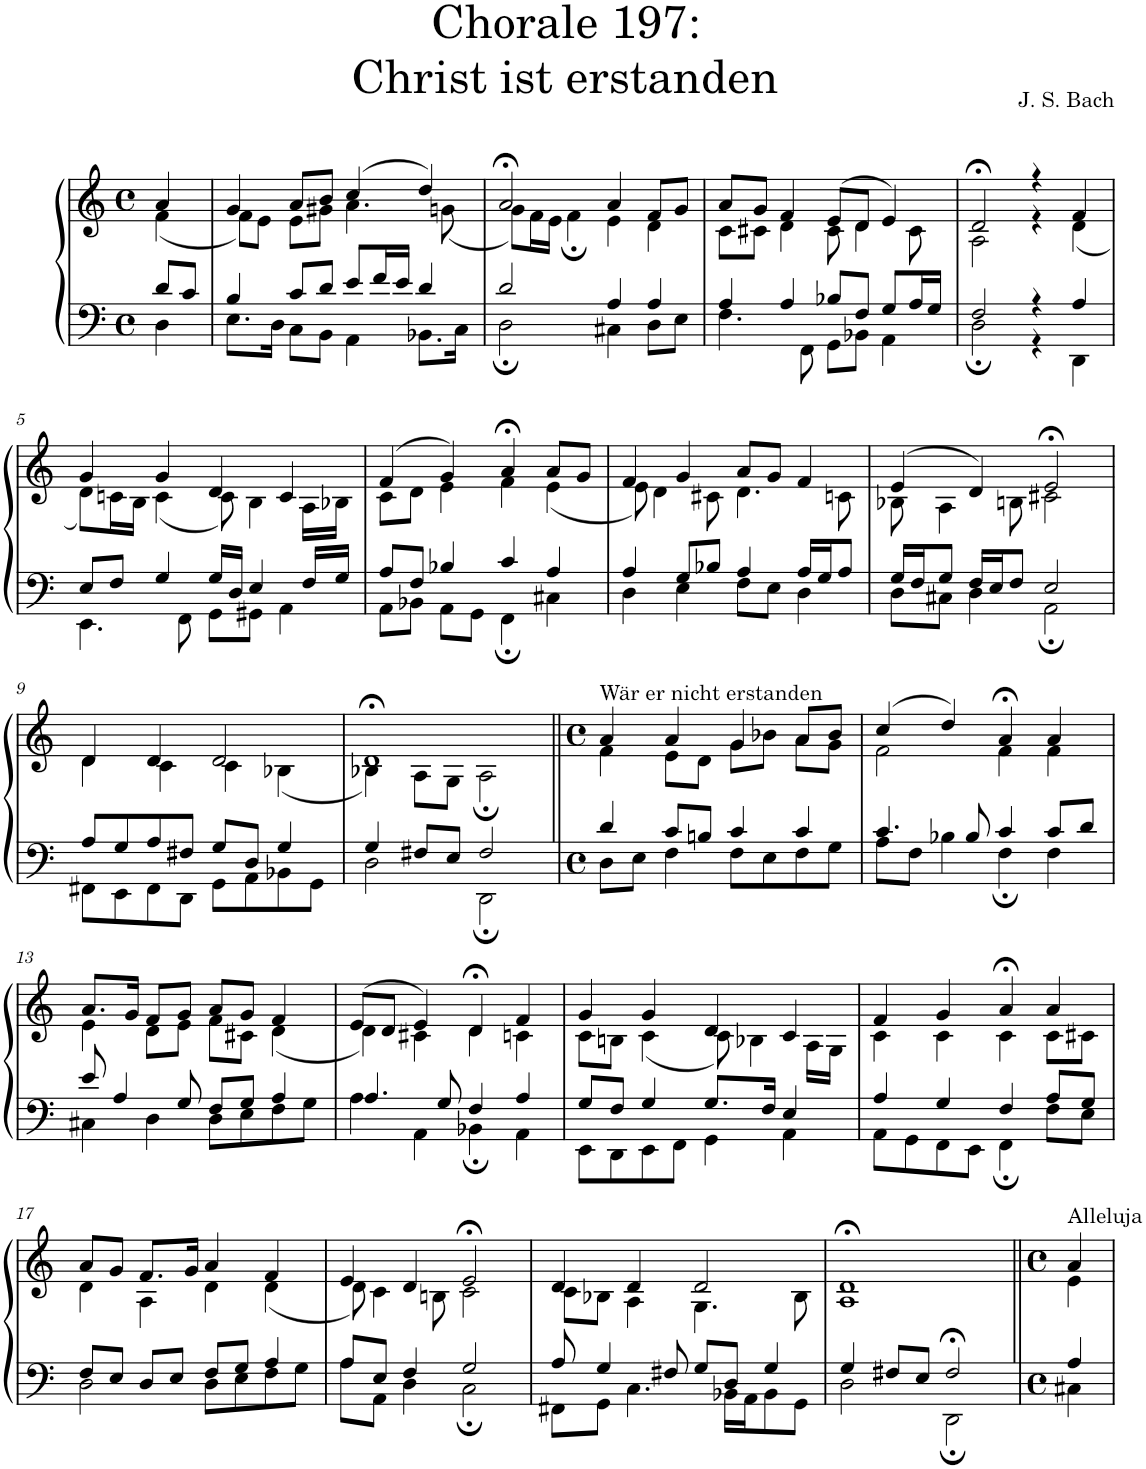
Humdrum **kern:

**kern	**kern
*part1	*part1
*staff2	*staff1
*I"S,A	*
*clefF4	*clefG2
*k[]	*k[]
*M4/4	*M4/4
*met(c)	*met(c)
=	=
*^	*^
8d/L	4D\	4a/	(<4f\
8c/J	.	.	.
=1	=1	=1	=1
4B/	8.E\L	4g/	8f\L)
.	.	.	8e\J
.	16D\Jk	.	.
8c/L	8C\L	8a/L	8e\L
8d/J	8BB\J	8b/J	8g#X\J
8e/L	4AA\	(>4cc/	4.a\
16f/L	.	.	.
16e/JJ	.	.	.
4d/	8.BB-X\L	4dd/)	.
.	.	.	(<8gn\
.	16C\Jk	.	.
=2	=2	=2	=2
2d/	2D;\	2a;</	8g\L)
.	.	.	16f\L
.	.	.	16e\JJ
.	.	.	4f;\
4A/	4C#X\	4a/	4e\
4A/	8D\L	8f/L	4d\
.	8E\J	8g/J	.
=3	=3	=3	=3
4A/	4.F\	8a/L	8c\L
.	.	8g/J	8c#X\J
4A/	.	4f/	4d\
.	8FF\	.	.
8B-X/L	8GG\L	(>8e/L	8c#\
8F/J	8BB-X\J	8d/J	4d\
8G/L	4AA\	4e/)	.
16A/L	.	.	8c#\
16G/JJ	.	.	.
=4	=4	=4	=4
2F/	2D;\	2d;</	2A\
4r	4r	4r	4r
4A/	4DD\	4f/	(<4d\
!!LO:LB:g=z	!!
=5	=5	=5	=5
8E/L	4.EE\	4g/	8d\L)
8F/J	.	.	16cn\L
.	.	.	16B\JJ
4G/	.	4g/	(<4c\
.	8FF\	.	.
16G/LL	8GG\L	4d/	8c\)
16D/JJ	.	.	.
4E/	8GG#X\J	.	4B\
.	4AA\	4c/	.
16F/LL	.	.	16A\LL
16G/JJ	.	.	16B-X\JJ
=6	=6	=6	=6
8A/L	8AA\L	(>4f/	8c\L
8F/J	8BB-X\J	.	8d\J
4B-X/	8AA\L	4g/)	4e\
.	8GG\J	.	.
4c/	4FF;\	4a;</	4f\
4A/	4C#X\	8a/L	(<4e\
.	.	8g/J	.
=7	=7	=7	=7
4A/	4D\	4f/	8e\)
.	.	.	4d\
8G/L	4E\	4g/	.
8B-X/J	.	.	8c#X\
4A/	8F\L	8a/L	4.d\
.	8E\J	8g/J	.
16A/LL	4D\	4f/	.
16G/J	.	.	.
8A/J	.	.	8cn\
=8	=8	=8	=8
16G/LL	8D\L	(>4e/	8B-X\
16F/J	.	.	.
8G/J	8C#X\J	.	4A\
16F/LL	4D\	4d/)	.
16E/J	.	.	.
8F/J	.	.	8Bn\
2E/	2AA;\	2e;</	2c#X\
!!LO:LB:g=z	!!
=9	=9	=9	=9
8A/L	8FF#X\L	4d/	4d\
8G/	8EE\	.	.
8A/	8FF#\	4d/	4c\
8F#X/J	8DD\J	.	.
8G/L	8GG\L	2d/	4c\
8D/J	8AA\	.	.
4G/	8BB-X\	.	(<4B-X\
.	8GG\J	.	.
=10	=10	=10	=10
4G/	2D\	1d;<	4B-X\)
8F#X/L	.	.	8A\L
8E/J	.	.	8G\J
2F#/	2DD;\	.	2A;\
=11||	=11||	=11||	=11||
*M4/4	*	*M4/4	*
*met(c)	*	*met(c)	*
!	!	!LO:TX:a:t=Wär er nicht erstanden	!
4d/	8D\L	4a/	4f\
.	8E\J	.	.
8c/L	4F\	4a/	8e\L
8Bn/J	.	.	8d\J
4c/	8F\L	4g/	8g\L
.	8E\	.	8b-X\J
4c/	8F\	8a/L	8a\L
.	8G\J	8b-/J	8g\J
=12	=12	=12	=12
4.c/	8A\L	(>4cc/	2f\
.	8F\J	.	.
.	4B-X\	4dd/)	.
8B-/	.	.	.
4c/	4F;\	4a;</	4f\
8c/L	4F\	4a/	4f\
8d/J	.	.	.
!!LO:LB:g=z	!!
=13	=13	=13	=13
8e/	4C#X\	8.a/L	4e\
4A/	.	.	.
.	.	16g/Jk	.
.	4D\	8f/L	8d\L
8G/	.	8g/J	8e\J
8F/L	8D\L	8a/L	8f\L
8G/J	8E\	8g/J	8c#X\J
4A/	8F\	4f/	(<4d\
.	8G\J	.	.
=14	=14	=14	=14
4.A/	4A\	(>8e/L	4d\)
.	.	8d/J	.
.	4AA\	4e/)	4c#X\
8G/	.	.	.
4F/	4BB-X;\	4d;</	4d\
4A/	4AA\	4f/	4cn\
=15	=15	=15	=15
8G/L	8EE\L	4g/	8c\L
8F/J	8DD\	.	8Bn\J
4G/	8EE\	4g/	(<4c\
.	8FF\J	.	.
8.G/L	4GG\	4d/	8c\)
.	.	.	4B-X\
16F/Jk	.	.	.
4E/	4AA\	4c/	.
.	.	.	16A\LL
.	.	.	16G\JJ
=16	=16	=16	=16
4A/	8AA\L	4f/	4c\
.	8GG\	.	.
4G/	8FF\	4g/	4c\
.	8EE\J	.	.
4F/	4FF;\	4a;</	4c\
8A/L	8F\L	4a/	8c\L
8G/J	8E\J	.	8c#X\J
!!LO:LB:g=z	!!
=17	=17	=17	=17
8F/L	2D\	8a/L	4d\
8E/J	.	8g/J	.
8D/L	.	8.f/L	4A\
8E/J	.	.	.
.	.	16g/Jk	.
8F/L	8D\L	4a/	4d\
8G/J	8E\	.	.
4A/	8F\	4f/	(<4d\
.	8G\J	.	.
=18	=18	=18	=18
8A/L	8A\L	4e/	8d\)
8E/J	8AA\J	.	4c\
4F/	4D\	4d/	.
.	.	.	8Bn\
2G/	2C;\	2e;</	2c\
=19	=19	=19	=19
8A/	8FF#X\L	4d/	8c\L
4G/	8GG\J	.	8B-X\J
.	4.C\	4d/	4A\
8F#X/	.	.	.
8G/L	.	2d/	4.G\
8D/J	16BB-X\LL	.	.
.	16AA\J	.	.
4G/	8BB-\	.	.
.	8GG\J	.	8B-\
=20	=20	=20	=20
4G/	2D\	1d;<	1A
8F#X/L	.	.	.
8E/J	.	.	.
2F#;</	2DD;\	.	.
=1081||	=1081||	=1081||	=1081||
*M4/4	*	*M4/4	*
*met(c)	*	*met(c)	*
!	!	!LO:TX:a:t=Alleluja	!
4A/	4C#X\	4a/	4e\
*v	*v	*	*
*	*v	*v
=	=
*-	*-
